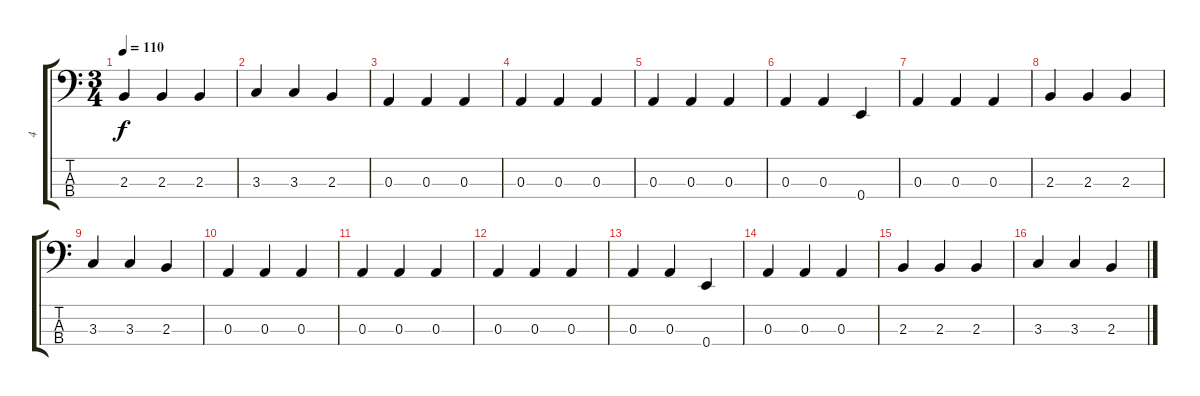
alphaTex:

\track ("4" "4") {instrument electricbassfinger}
\staff {score tabs}
\tuning (G2 D2 A1 E1) {hide}
\ts (3 4)
\tempo 110
\clef f4
\ks c
2.3.4{dy f} 2.3.4 2.3.4 |
3.3.4 3.3.4 2.3.4 |
0.3.4 0.3.4 0.3.4 |
0.3.4 0.3.4 0.3.4 |
0.3.4 0.3.4 0.3.4 |
0.3.4 0.3.4 0.4.4 |
0.3.4 0.3.4 0.3.4 |
2.3.4 2.3.4 2.3.4 |
3.3.4 3.3.4 2.3.4 |
0.3.4 0.3.4 0.3.4 |
0.3.4 0.3.4 0.3.4 |
0.3.4 0.3.4 0.3.4 |
0.3.4 0.3.4 0.4.4 |
0.3.4 0.3.4 0.3.4 |
2.3.4 2.3.4 2.3.4 |
3.3.4 3.3.4 2.3.4
